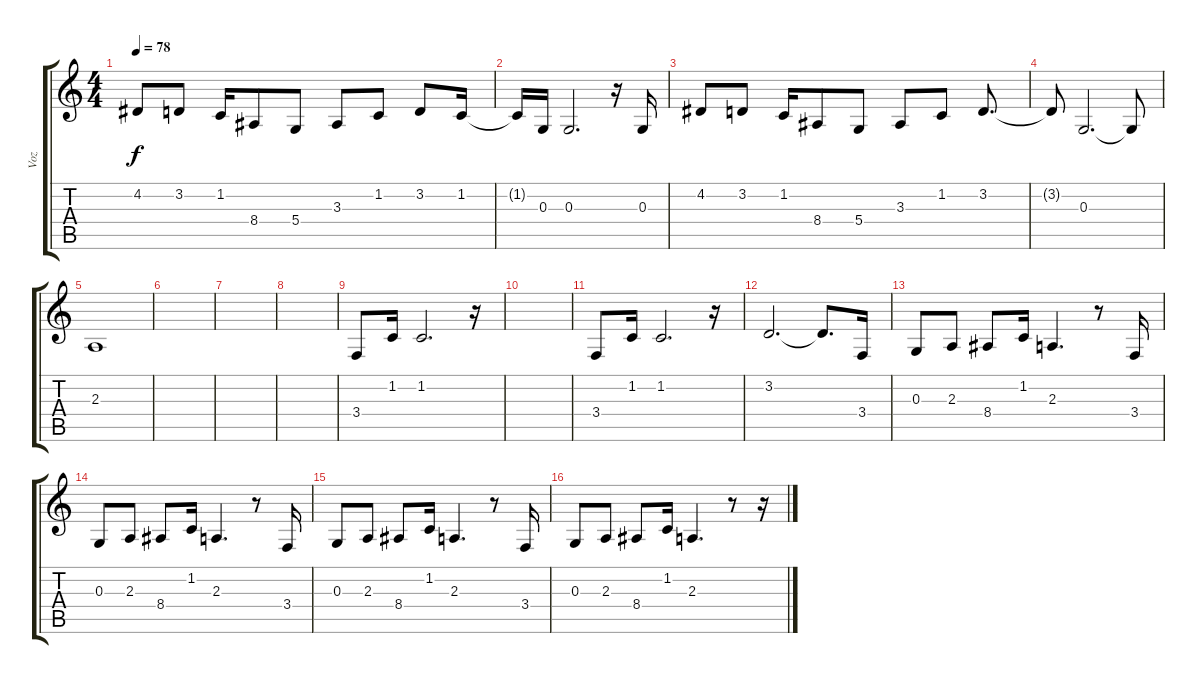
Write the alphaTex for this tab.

\track ("Voz" "Voz") {instrument trumpet}
\staff {score tabs}
\tuning (E4 B3 G3 D3 A2 E2) {hide}
\ts (4 4)
\tempo 78
\clef g2
\ks c
4.2.8{dy f} 3.2.8 1.2.16 8.4.8 5.4.8 3.3.8 1.2.8 3.2.8 1.2.16 |
1.2{t}.16 0.3.16 0.3.2{d} r.16 0.3.16 |
4.2.8 3.2.8 1.2.16 8.4.8 5.4.8 3.3.8 1.2.8 3.2.8{d} |
3.2{t}.8 0.3.2{d} 0.3{t}.8 |
2.3.1 |
|
|
|
3.4.8 1.2.16 1.2.2{d} r.16 |
|
3.4.8 1.2.16 1.2.2{d} r.16 |
3.2.2{d} 3.2{t}.8{d} 3.4.16 |
0.3.8 2.3.8 8.4.8 1.2.16 2.3.4{d} r.8 3.4.16 |
0.3.8 2.3.8 8.4.8 1.2.16 2.3.4{d} r.8 3.4.16 |
0.3.8 2.3.8 8.4.8 1.2.16 2.3.4{d} r.8 3.4.16 |
0.3.8 2.3.8 8.4.8 1.2.16 2.3.4{d} r.8 r.16
